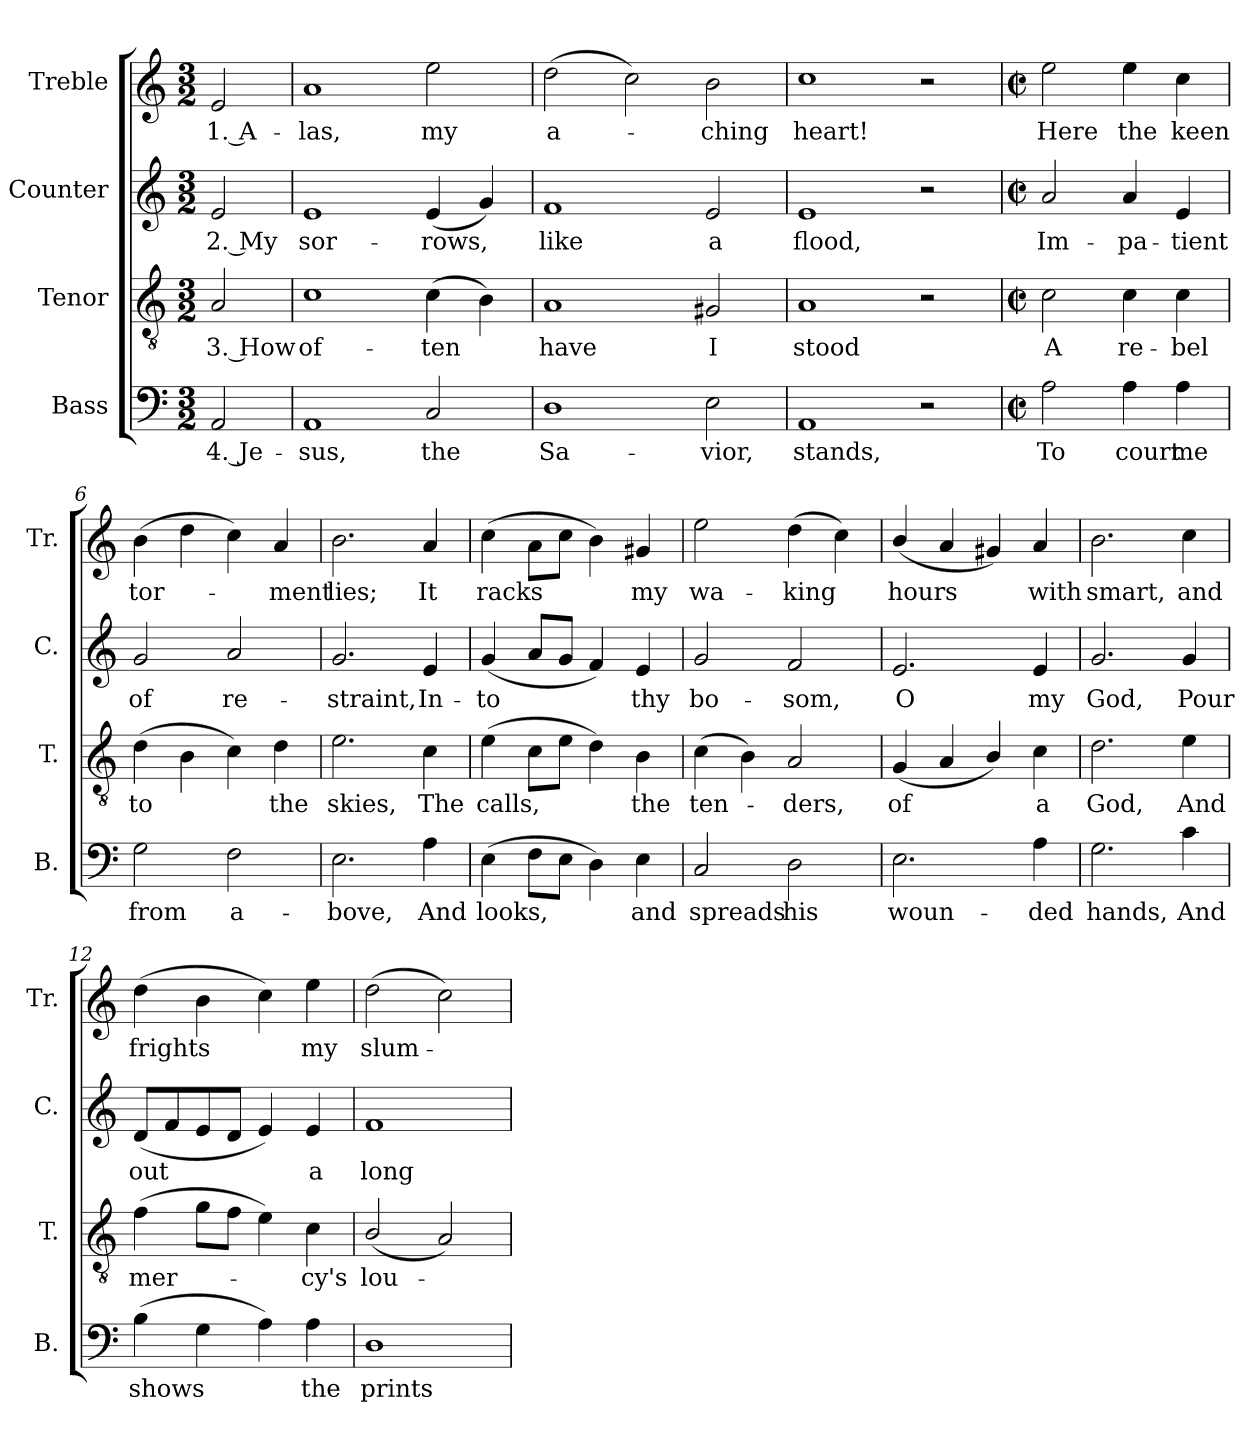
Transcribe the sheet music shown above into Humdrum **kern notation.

**kern	**text	**kern	**text	**kern	**text	**kern	**text
*part4	*part4	*part3	*part3	*part2	*part2	*part1	*part1
*staff4	*staff4	*staff3	*staff3	*staff2	*staff2	*staff1	*staff1
*I"Bass	*	*I"Tenor	*	*I"Counter	*	*I"Treble	*
*I'B.	*	*I'T.	*	*I'C.	*	*I'Tr.	*
*clefF4	*	*clefGv2	*	*clefG2	*	*clefG2	*
*k[]	*	*k[]	*	*k[]	*	*k[]	*
*M3/2	*	*M3/2	*	*M3/2	*	*M3/2	*
*MM140	*	*MM140	*	*MM140	*	*MM140	*
=1	=1	=1	=1	=1	=1	=1	=1
2AA/	4. Je-	2A/	3. How	2e/	2. My	2e/	1. A-
=2	=2	=2	=2	=2	=2	=2	=2
1AA	-sus,	1c	of-	1e	sor-	1a	-las,
2C/	the	(4c\	-ten	(4e/	-rows,	2ee\	my
.	.	4B\)	.	4g/)	.	.	.
=3	=3	=3	=3	=3	=3	=3	=3
1D	Sa-	1A	have	1f	like	(2dd\	a-
.	.	.	.	.	.	2cc\)	.
2E\	-vior,	2G#X/	I	2e/	a	2b\	-ching
=4	=4	=4	=4	=4	=4	=4	=4
1AA	stands,	1A	stood	1e	flood,	1cc	heart!
2r	.	2r	.	2r	.	2r	.
=5	=5	=5	=5	=5	=5	=5	=5
*M2/2	*	*M2/2	*	*M2/2	*	*M2/2	*
*met(c|)	*	*met(c|)	*	*met(c|)	*	*met(c|)	*
2A\	To	2c\	A	2a/	Im-	2ee\	Here
4A\	court	4c\	re-	4a/	-pa-	4ee\	the
4A\	me	4c\	-bel	4e/	-tient	4cc\	keen
=6	=6	=6	=6	=6	=6	=6	=6
2G\	from	(4d\	to	2g/	of	(4b\	tor-
.	.	4B\	.	.	.	4dd\	.
2F\	a-	4c\)	.	2a/	re-	4cc\)	.
.	.	4d\	the	.	.	4a/	-ment
=7	=7	=7	=7	=7	=7	=7	=7
2.E\	-bove,	2.e\	skies,	2.g/	-straint,	2.b\	lies;
4A\	And	4c\	The	4e/	In-	4a/	It
=8	=8	=8	=8	=8	=8	=8	=8
(4E\	looks,	(4e\	calls,	(4g/	-to	(4cc\	racks
8F\L	.	8c\L	.	8a/L	.	8a\L	.
8E\J	.	8e\J	.	8g/J	.	8cc\J	.
4D\)	.	4d\)	.	4f/)	.	4b\)	.
4E\	and	4B\	the	4e/	thy	4g#X/	my
!!LO:LB:g=z
=9	=9	=9	=9	=9	=9	=9	=9
2C/	spreads	(4c\	ten-	2g/	bo-	2ee\	wa-
.	.	4B\)	.	.	.	.	.
2D\	his	2A/	-ders,	2f/	-som,	(4dd\	-king
.	.	.	.	.	.	4cc\)	.
=10	=10	=10	=10	=10	=10	=10	=10
2.E\	woun-	(4G/	of	2.e/	O	(4b/	hours
.	.	4A/	.	.	.	4a/	.
.	.	4B/)	.	.	.	4g#X/)	.
4A\	-ded	4c\	a	4e/	my	4a/	with
=11	=11	=11	=11	=11	=11	=11	=11
2.G\	hands,	2.d\	God,	2.g/	God,	2.b\	smart,
4c\	And	4e\	And	4g/	Pour	4cc\	and
=12	=12	=12	=12	=12	=12	=12	=12
(4B\	shows	(4f\	mer-	(8d/L	out	(4dd\	frights
.	.	.	.	8f/	.	.	.
4G\	.	8g\L	.	8e/	.	4b\	.
.	.	8f\J	.	8d/J	.	.	.
4A\)	.	4e\)	.	4e/)	.	4cc\)	.
4A\	the	4c\	-cy's	4e/	a	4ee\	my
=13	=13	=13	=13	=13	=13	=13	=13
1D	prints	(2B/	lou-	1f	long	(2dd\	slum-
.	.	2A/)	.	.	.	2cc\)	.
=	=	=	=	=	=	=	=
*-	*-	*-	*-	*-	*-	*-	*-
